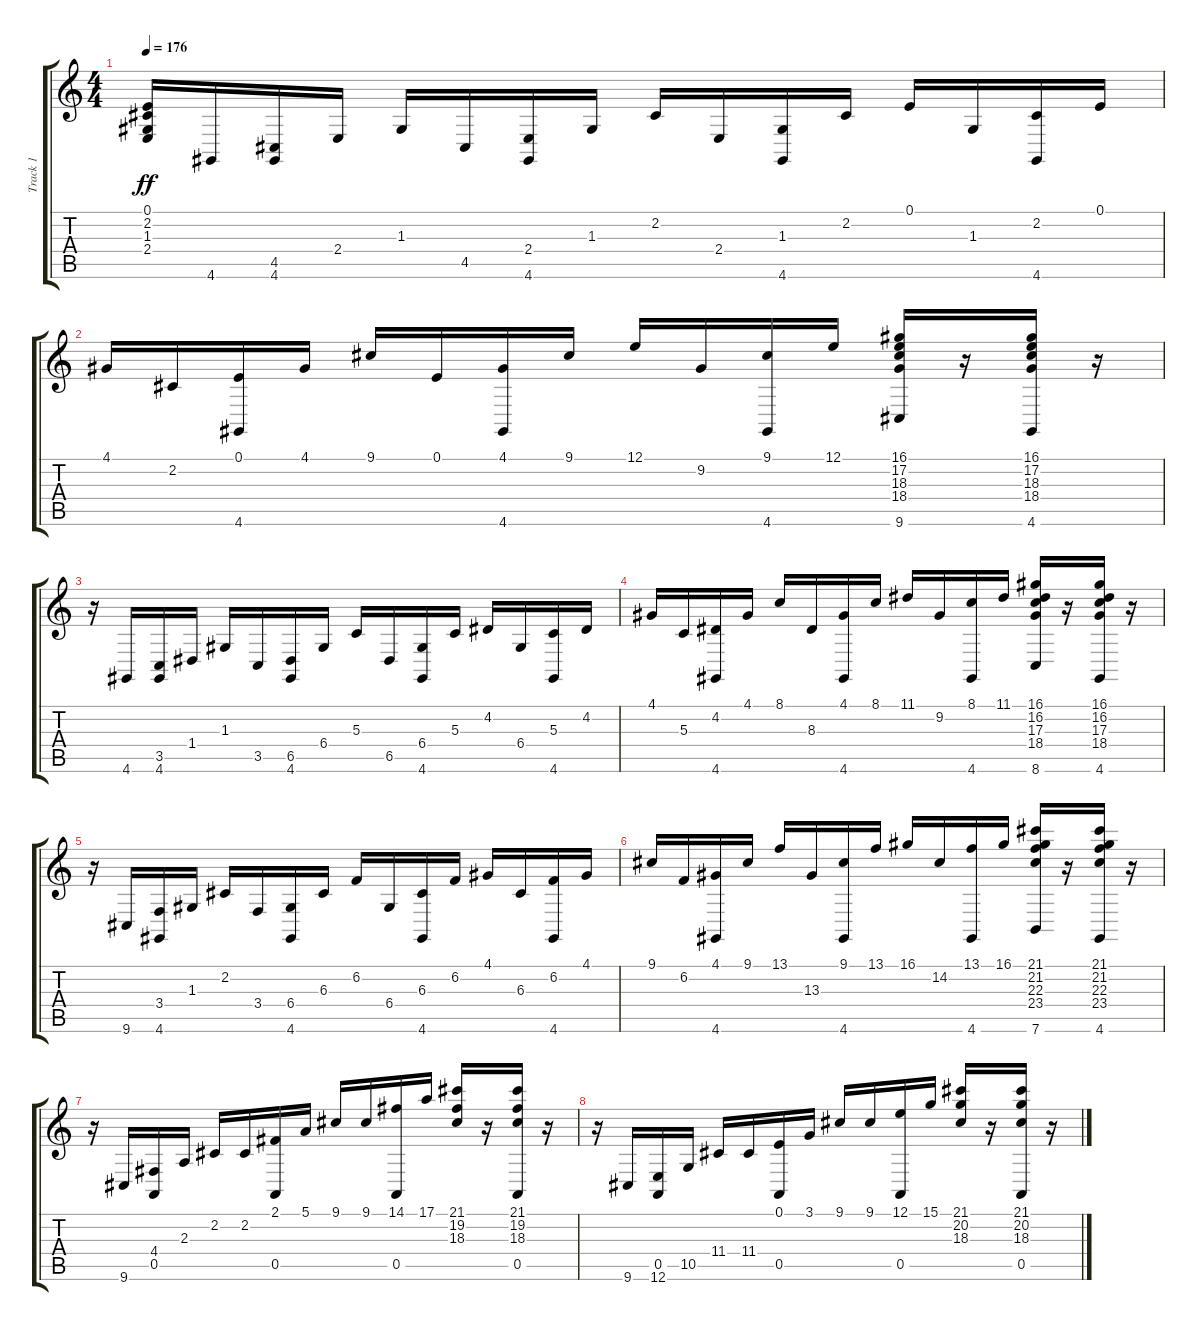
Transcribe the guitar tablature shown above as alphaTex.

\track ("Track 1" "Track 1") {instrument acousticgrandpiano}
\staff {score tabs}
\tuning (E4 B3 G3 D3 A2 E2) {hide}
\ts (4 4)
\tempo 176
\clef g2
\ks c
(0.1 2.2 1.3 2.4).16{dy ff} 4.6.16 (4.5 4.6).16 2.4.16 1.3.16 4.5.16 (2.4 4.6).16 1.3.16 2.2.16 2.4.16 (1.3 4.6).16 2.2.16 0.1.16 1.3.16 (2.2 4.6).16 0.1.16 |
4.1.16 2.2.16 (0.1 4.6).16 4.1.16 9.1.16 0.1.16 (4.1 4.6).16 9.1.16 12.1.16 9.2.16 (9.1 4.6).16 12.1.16 (16.1 17.2 18.3 18.4 9.6).16 r.16 (16.1 17.2 18.3 18.4 4.6).16 r.16 |
r.16 4.6.16 (3.5 4.6).16 1.4.16 1.3.16 3.5.16 (6.5 4.6).16 6.4.16 5.3.16 6.5.16 (6.4 4.6).16 5.3.16 4.2.16 6.4.16 (5.3 4.6).16 4.2.16 |
4.1.16 5.3.16 (4.2 4.6).16 4.1.16 8.1.16 8.3.16 (4.1 4.6).16 8.1.16 11.1.16 9.2.16 (8.1 4.6).16 11.1.16 (16.1 16.2 17.3 18.4 8.6).16 r.16 (16.1 16.2 17.3 18.4 4.6).16 r.16 |
r.16 9.6.16 (3.4 4.6).16 1.3.16 2.2.16 3.4.16 (6.4 4.6).16 6.3.16 6.2.16 6.4.16 (6.3 4.6).16 6.2.16 4.1.16 6.3.16 (6.2 4.6).16 4.1.16 |
9.1.16 6.2.16 (4.1 4.6).16 9.1.16 13.1.16 13.3.16 (9.1 4.6).16 13.1.16 16.1.16 14.2.16 (13.1 4.6).16 16.1.16 (21.1 21.2 22.3 23.4 7.6).16 r.16 (21.1 21.2 22.3 23.4 4.6).16 r.16 |
r.16 9.6.16 (4.4 0.5).16 2.3.16 2.2.16 2.2.16 (2.1 0.5).16 5.1.16 9.1.16 9.1.16 (14.1 0.5).16 17.1.16 (21.1 19.2 18.3).16 r.16 (21.1 19.2 18.3 0.5).16 r.16 |
r.16 9.6.16 (0.5 12.6).16 10.5.16 11.4.16 11.4.16 (0.1 0.5).16 3.1.16 9.1.16 9.1.16 (12.1 0.5).16 15.1.16 (21.1 20.2 18.3).16 r.16 (21.1 20.2 18.3 0.5).16 r.16
